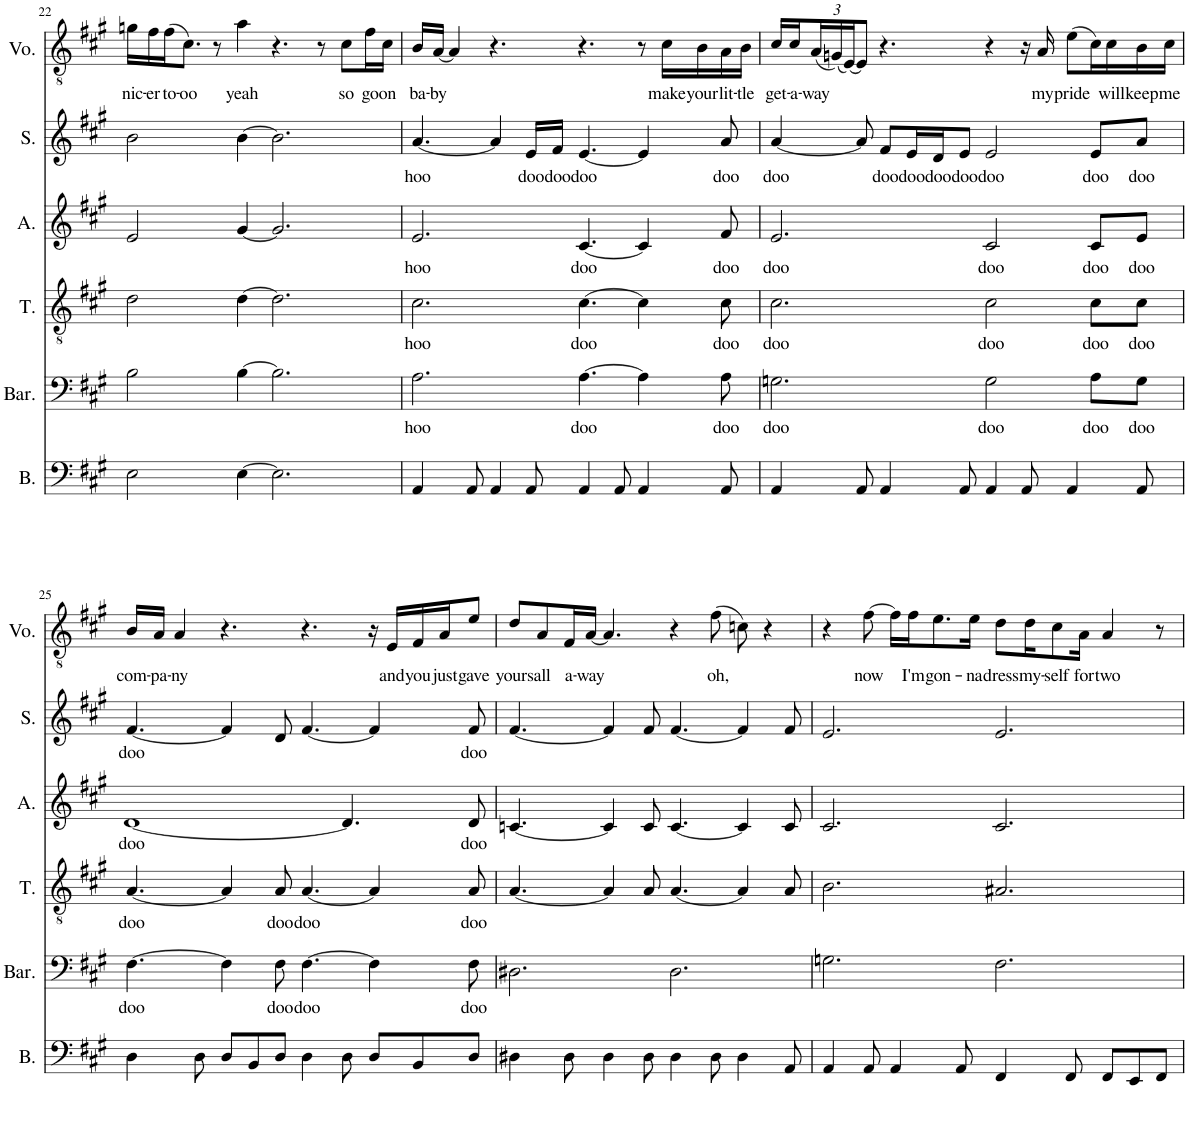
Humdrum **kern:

**kern	**kern	**text	**kern	**text	**kern	**text	**kern	**text	**kern	**text
*part6	*part5	*part5	*part4	*part4	*part3	*part3	*part2	*part2	*part1	*part1
*staff6	*staff5	*staff5	*staff4	*staff4	*staff3	*staff3	*staff2	*staff2	*staff1	*staff1
*I"Bass	*I"Baritone	*	*I"Tenor	*	*I"Alto	*	*I"Soprano	*	*I"Voice	*
*I'B.	*I'Bar.	*	*I'T.	*	*I'A.	*	*I'S.	*	*I'Vo.	*
!!LO:PB:g=z
*clefF4	*clefF4	*	*clefGv2	*	*clefG2	*	*clefG2	*	*clefGv2	*
*k[f#c#g#]	*k[f#c#g#]	*	*k[f#c#g#]	*	*k[f#c#g#]	*	*k[f#c#g#]	*	*k[f#c#g#]	*
*M12/8	*M12/8	*	*M12/8	*	*M12/8	*	*M12/8	*	*M12/8	*
=22	=22	=22	=22	=22	=22	=22	=22	=22	=22	=22
!	!	!	!	!	!	!	!	!	!	!LO:LY:b
2E\	2B\	.	2d\	.	2e/	.	2b\	.	16gn\LL	nic-
!	!	!	!	!	!	!	!	!	!	!LO:LY:b
.	.	.	.	.	.	.	.	.	16f#\	-er
!	!	!	!	!	!	!	!	!	!	!LO:LY:b
.	.	.	.	.	.	.	.	.	(16f#\J	to-
!	!	!	!	!	!	!	!	!	!	!LO:LY:b
.	.	.	.	.	.	.	.	.	8.c#\J)	-oo
.	.	.	.	.	.	.	.	.	8r	.
!	!	!	!	!	!	!	!	!	!	!LO:LY:b
[4E\	[4B\	.	[4d\	.	[4g#/	.	[4b\	.	4a\	yeah
2.E\]	2.B\]	.	2.d\]	.	2.g#/]	.	2.b\]	.	4.r	.
.	.	.	.	.	.	.	.	.	8r	.
!	!	!	!	!	!	!	!	!	!	!LO:LY:b
.	.	.	.	.	.	.	.	.	8c#\L	so
!	!	!	!	!	!	!	!	!	!	!LO:LY:b
.	.	.	.	.	.	.	.	.	16f#\L	go
!	!	!	!	!	!	!	!	!	!	!LO:LY:b
.	.	.	.	.	.	.	.	.	16c#\JJ	on
=23	=23	=23	=23	=23	=23	=23	=23	=23	=23	=23
!	!	!LO:LY:b	!	!LO:LY:b	!	!LO:LY:b	!	!LO:LY:b	!	!LO:LY:b
4AA/	2.A\	hoo	2.c#\	hoo	2.e/	hoo	[4.a/	hoo	16B/LL	ba-
!	!	!	!	!	!	!	!	!	!	!LO:LY:b
.	.	.	.	.	.	.	.	.	[16A/JJ	-by
.	.	.	.	.	.	.	.	.	4A/]	.
8AA/	.	.	.	.	.	.	.	.	.	.
4AA/	.	.	.	.	.	.	4a/]	.	4.r	.
!	!	!	!	!	!	!	!	!LO:LY:b	!	!
8AA/	.	.	.	.	.	.	16e/LL	doo	.	.
!	!	!	!	!	!	!	!	!LO:LY:b	!	!
.	.	.	.	.	.	.	16f#/JJ	doo	.	.
!	!	!LO:LY:b	!	!LO:LY:b	!	!LO:LY:b	!	!LO:LY:b	!	!
4AA/	[4.A\	doo	[4.c#\	doo	[4.c#/	doo	[4.e/	doo	4.r	.
8AA/	.	.	.	.	.	.	.	.	.	.
4AA/	4A\]	.	4c#\]	.	4c#/]	.	4e/]	.	8r	.
!	!	!	!	!	!	!	!	!	!	!LO:LY:b
.	.	.	.	.	.	.	.	.	16c#\LL	make
!	!	!	!	!	!	!	!	!	!	!LO:LY:b
.	.	.	.	.	.	.	.	.	16B\	your
!	!	!LO:LY:b	!	!LO:LY:b	!	!LO:LY:b	!	!LO:LY:b	!	!LO:LY:b
8AA/	8A\	doo	8c#\	doo	8f#/	doo	8a/	doo	16A\	lit-
!	!	!	!	!	!	!	!	!	!	!LO:LY:b
.	.	.	.	.	.	.	.	.	16B\JJ	-tle
=24	=24	=24	=24	=24	=24	=24	=24	=24	=24	=24
!	!	!LO:LY:b	!	!LO:LY:b	!	!LO:LY:b	!	!LO:LY:b	!	!LO:LY:b
4AA/	2.Gn\	doo	2.c#\	doo	2.e/	doo	[4a/	doo	16c#/LL	get-
!	!	!	!	!	!	!	!	!	!	!LO:LY:b
.	.	.	.	.	.	.	.	.	16c#/	-a-
*	*	*	*	*	*	*	*	*	*Xbrackettup	*
!	!	!	!	!	!	!	!	!	!	!LO:LY:b
.	.	.	.	.	.	.	.	.	(24A/	-way
.	.	.	.	.	.	.	.	.	(24Gn/)	.
.	.	.	.	.	.	.	.	.	[24E/J)	.
8AA/	.	.	.	.	.	.	8a/]	.	8E/J]	.
!	!	!	!	!	!	!	!	!LO:LY:b	!	!
4AA/	.	.	.	.	.	.	8f#/L	doo	4.r	.
!	!	!	!	!	!	!	!	!LO:LY:b	!	!
.	.	.	.	.	.	.	16e/L	doo	.	.
!	!	!	!	!	!	!	!	!LO:LY:b	!	!
.	.	.	.	.	.	.	16d/J	doo	.	.
!	!	!	!	!	!	!	!	!LO:LY:b	!	!
8AA/	.	.	.	.	.	.	8e/J	doo	.	.
!	!	!LO:LY:b	!	!LO:LY:b	!	!LO:LY:b	!	!LO:LY:b	!	!
4AA/	2G\	doo	2c#\	doo	2c#/	doo	2e/	doo	4r	.
8AA/	.	.	.	.	.	.	.	.	16r	.
!	!	!	!	!	!	!	!	!	!	!LO:LY:b
.	.	.	.	.	.	.	.	.	16A/	my
!	!	!	!	!	!	!	!	!	!	!LO:LY:b
4AA/	.	.	.	.	.	.	.	.	(8e\L	pride
!	!	!LO:LY:b	!	!LO:LY:b	!	!LO:LY:b	!	!LO:LY:b	!	!
.	8A\L	doo	8c#\L	doo	8c#/L	doo	8e/L	doo	16c#\L)	.
!	!	!	!	!	!	!	!	!	!	!LO:LY:b
.	.	.	.	.	.	.	.	.	16c#\	will
!	!	!LO:LY:b	!	!LO:LY:b	!	!LO:LY:b	!	!LO:LY:b	!	!LO:LY:b
8AA/	8G\J	doo	8c#\J	doo	8e/J	doo	8a/J	doo	16B\	keep
!	!	!	!	!	!	!	!	!	!	!LO:LY:b
.	.	.	.	.	.	.	.	.	16c#\JJ	me
!!LO:LB:g=z
=25	=25	=25	=25	=25	=25	=25	=25	=25	=25	=25
!	!	!LO:LY:b	!	!LO:LY:b	!	!LO:LY:b	!	!LO:LY:b	!	!LO:LY:b
4D\	[4.F#\	doo	[4.A/	doo	[1d	doo	[4.f#/	doo	16B/LL	com-
!	!	!	!	!	!	!	!	!	!	!LO:LY:b
.	.	.	.	.	.	.	.	.	16A/JJ	-pa-
!	!	!	!	!	!	!	!	!	!	!LO:LY:b
.	.	.	.	.	.	.	.	.	4A/	-ny
8D\	.	.	.	.	.	.	.	.	.	.
8D/L	4F#\]	.	4A/]	.	.	.	4f#/]	.	4.r	.
8BB/	.	.	.	.	.	.	.	.	.	.
!	!	!LO:LY:b	!	!LO:LY:b	!	!	!	!	!	!
8D/J	8F#\	doo	8A/	doo	.	.	8d/	.	.	.
!	!	!LO:LY:b	!	!LO:LY:b	!	!	!	!	!	!
4D\	[4.F#\	doo	[4.A/	doo	.	.	[4.f#/	.	4.r	.
8D\	.	.	.	.	4.d/]	.	.	.	.	.
8D/L	4F#\]	.	4A/]	.	.	.	4f#/]	.	16r	.
!	!	!	!	!	!	!	!	!	!	!LO:LY:b
.	.	.	.	.	.	.	.	.	16E/LL	and
!	!	!	!	!	!	!	!	!	!	!LO:LY:b
8BB/	.	.	.	.	.	.	.	.	16F#/	you
!	!	!	!	!	!	!	!	!	!	!LO:LY:b
.	.	.	.	.	.	.	.	.	16A/J	just
!	!	!LO:LY:b	!	!LO:LY:b	!	!LO:LY:b	!	!LO:LY:b	!	!LO:LY:b
8D/J	8F#\	doo	8A/	doo	8d/	doo	8f#/	doo	8e/J	gave
=26	=26	=26	=26	=26	=26	=26	=26	=26	=26	=26
!	!	!	!	!	!	!	!	!	!	!LO:LY:b
4D#X\	2.D#X\	.	[4.A/	.	[4.cn/	.	[4.f#/	.	8d/L	yours
!	!	!	!	!	!	!	!	!	!	!LO:LY:b
.	.	.	.	.	.	.	.	.	8A/	all
!	!	!	!	!	!	!	!	!	!	!LO:LY:b
8D#\	.	.	.	.	.	.	.	.	16F#/L	a-
!	!	!	!	!	!	!	!	!	!	!LO:LY:b
.	.	.	.	.	.	.	.	.	[16A/JJ	-way
4D#\	.	.	4A/]	.	4c/]	.	4f#/]	.	4.A/]	.
8D#\	.	.	8A/	.	8c/	.	8f#/	.	.	.
4D#\	2.D#\	.	[4.A/	.	[4.c/	.	[4.f#/	.	4r	.
!	!	!	!	!	!	!	!	!	!	!LO:LY:b
8D#\	.	.	.	.	.	.	.	.	(8f#\	oh,
4D#\	.	.	4A/]	.	4c/]	.	4f#/]	.	8cn\)	.
.	.	.	.	.	.	.	.	.	4r	.
8AA/	.	.	8A/	.	8c/	.	8f#/	.	.	.
=27	=27	=27	=27	=27	=27	=27	=27	=27	=27	=27
4AA/	2.Gn\	.	2.B\	.	2.c#/	.	2.e/	.	4r	.
!	!	!	!	!	!	!	!	!	!	!LO:LY:b
8AA/	.	.	.	.	.	.	.	.	[8f#\	now
4AA/	.	.	.	.	.	.	.	.	16f#\LL]	.
!	!	!	!	!	!	!	!	!	!	!LO:LY:b
.	.	.	.	.	.	.	.	.	16f#\J	I'm
!	!	!	!	!	!	!	!	!	!	!LO:LY:b
.	.	.	.	.	.	.	.	.	8.e\	gon-
8AA/	.	.	.	.	.	.	.	.	.	.
!	!	!	!	!	!	!	!	!	!	!LO:LY:b
.	.	.	.	.	.	.	.	.	16e\Jk	-na
!	!	!	!	!	!	!	!	!	!	!LO:LY:b
4FF#/	2.F#\	.	2.A#X/	.	2.c#/	.	2.e/	.	8d\L	dress
!	!	!	!	!	!	!	!	!	!	!LO:LY:b
.	.	.	.	.	.	.	.	.	16d\K	my-
!	!	!	!	!	!	!	!	!	!	!LO:LY:b
.	.	.	.	.	.	.	.	.	8c#\	-self
8FF#/	.	.	.	.	.	.	.	.	.	.
!	!	!	!	!	!	!	!	!	!	!LO:LY:b
.	.	.	.	.	.	.	.	.	16A\Jk	for
!	!	!	!	!	!	!	!	!	!	!LO:LY:b
8FF#/L	.	.	.	.	.	.	.	.	4A/	two
8EE/	.	.	.	.	.	.	.	.	.	.
8FF#/J	.	.	.	.	.	.	.	.	8r	.
=	=	=	=	=	=	=	=	=	=	=
*-	*-	*-	*-	*-	*-	*-	*-	*-	*-	*-
